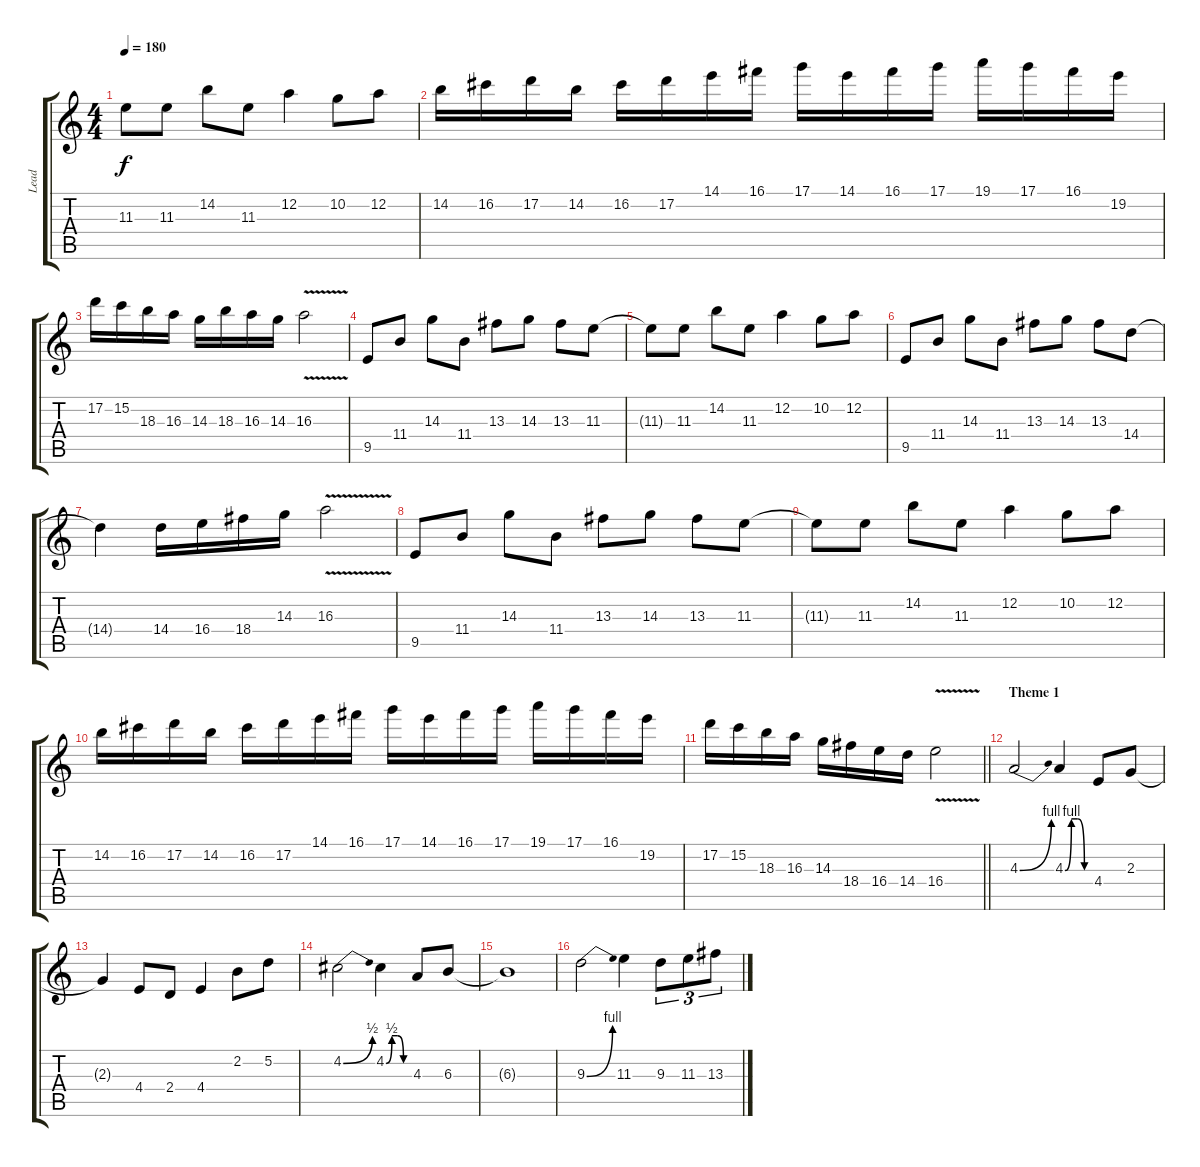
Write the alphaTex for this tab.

\track ("Lead" "Lead") {instrument distortionguitar}
\staff {score tabs}
\tuning (D4 A3 F3 C3 G2 D2) {hide}
\ts (4 4)
\tempo 180
\clef g2
\ks c
11.3{t}.8{dy f} 11.3.8 14.2.8 11.3.8 12.2.4 10.2.8 12.2.8 |
14.2.16 16.2.16 17.2.16 14.2.16 16.2.16 17.2.16 14.1.16 16.1.16 17.1.16 14.1.16 16.1.16 17.1.16 19.1.16 17.1.16 16.1.16 19.2.16 |
17.2.16 15.2.16 18.3.16 16.3.16 14.3.16 18.3.16 16.3.16 14.3.16 16.3{v}.2 |
9.5.8 11.4.8 14.3.8 11.4.8 13.3.8 14.3.8 13.3.8 11.3.8 |
11.3{t}.8 11.3.8 14.2.8 11.3.8 12.2.4 10.2.8 12.2.8 |
9.5.8 11.4.8 14.3.8 11.4.8 13.3.8 14.3.8 13.3.8 14.4.8 |
14.4{t}.4 14.4.16 16.4.16 18.4.16 14.3.16 16.3{v}.2 |
9.5.8 11.4.8 14.3.8 11.4.8 13.3.8 14.3.8 13.3.8 11.3.8 |
11.3{t}.8 11.3.8 14.2.8 11.3.8 12.2.4 10.2.8 12.2.8 |
14.2.16 16.2.16 17.2.16 14.2.16 16.2.16 17.2.16 14.1.16 16.1.16 17.1.16 14.1.16 16.1.16 17.1.16 19.1.16 17.1.16 16.1.16 19.2.16 |
\barLineRight lightlight
17.2.16 15.2.16 18.3.16 16.3.16 14.3.16 18.4.16 16.4.16 14.4.16 16.4{v}.2 |
\section ("" "Theme 1")
4.3{be (bend 0 0 60 4)}.2 4.3{be (custom 0 0 15 4 30 4 46 0 60 0)}.4 4.4.8 2.3.8 |
2.3{t}.4 4.4.8 2.4.8 4.4.4 2.2.8 5.2.8 |
4.2{be (bend 0 0 60 2)}.2 4.2{be (custom 0 0 15 2 30 2 45 0 60 0)}.4 4.3.8 6.3.8 |
6.3{t}.1 |
9.3{be (bend 0 0 60 4)}.2 11.3.4 9.3.8{tu (3 2)} 11.3.8{tu (3 2)} 13.3.8{tu (3 2)}
